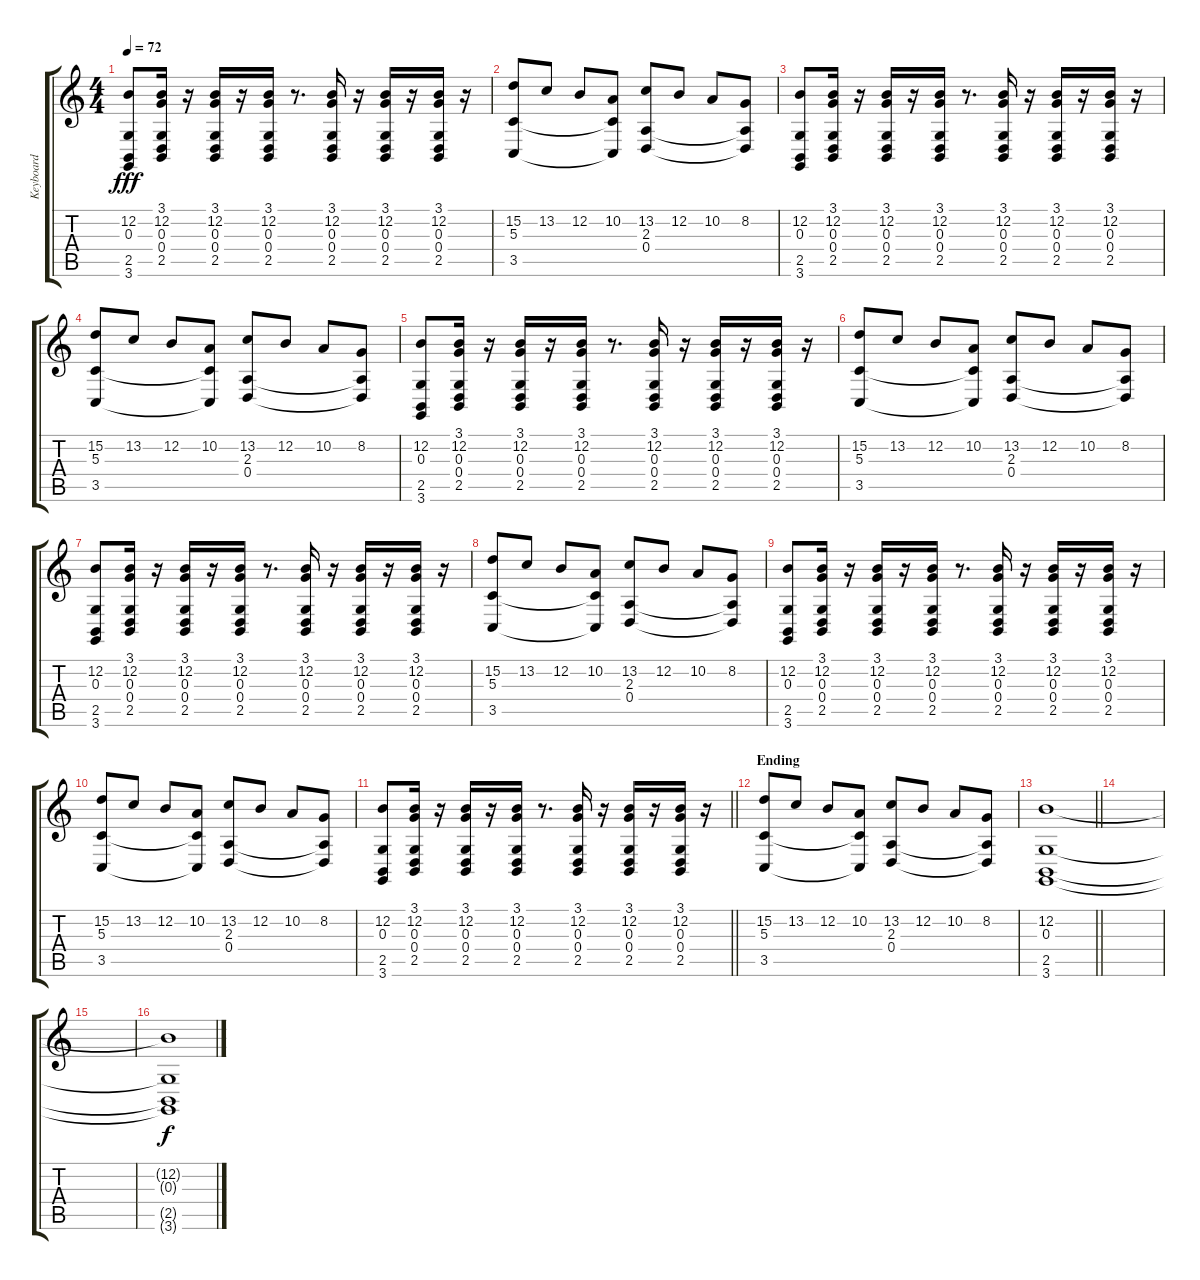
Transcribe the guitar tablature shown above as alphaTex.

\track ("Keyboard" "Keyboard") {instrument drawbarorgan}
\staff {score tabs}
\tuning (E4 B3 G3 D3 A2 E2) {hide}
\ts (4 4)
\tempo 72
\clef g2
\ks c
(12.2 0.3 2.5 3.6).8{dy fff} (3.1 12.2 0.3 0.4 2.5).16 r.16 (3.1 12.2 0.3 0.4 2.5).16 r.16 (3.1 12.2 0.3 0.4 2.5).16 r.8{d} (3.1 12.2 0.3 0.4 2.5).16 r.16 (3.1 12.2 0.3 0.4 2.5).16 r.16 (3.1 12.2 0.3 0.4 2.5).16 r.16 |
(15.2 5.3 3.5).8 13.2.8 12.2.8 (10.2 5.3{t} 3.5{t}).8 (13.2 2.3 0.4).8 12.2.8 10.2.8 (8.2 2.3{t} 0.4{t}).8 |
(12.2 0.3 2.5 3.6).8 (3.1 12.2 0.3 0.4 2.5).16 r.16 (3.1 12.2 0.3 0.4 2.5).16 r.16 (3.1 12.2 0.3 0.4 2.5).16 r.8{d} (3.1 12.2 0.3 0.4 2.5).16 r.16 (3.1 12.2 0.3 0.4 2.5).16 r.16 (3.1 12.2 0.3 0.4 2.5).16 r.16 |
(15.2 5.3 3.5).8 13.2.8 12.2.8 (10.2 5.3{t} 3.5{t}).8 (13.2 2.3 0.4).8 12.2.8 10.2.8 (8.2 2.3{t} 0.4{t}).8 |
(12.2 0.3 2.5 3.6).8 (3.1 12.2 0.3 0.4 2.5).16 r.16 (3.1 12.2 0.3 0.4 2.5).16 r.16 (3.1 12.2 0.3 0.4 2.5).16 r.8{d} (3.1 12.2 0.3 0.4 2.5).16 r.16 (3.1 12.2 0.3 0.4 2.5).16 r.16 (3.1 12.2 0.3 0.4 2.5).16 r.16 |
(15.2 5.3 3.5).8 13.2.8 12.2.8 (10.2 5.3{t} 3.5{t}).8 (13.2 2.3 0.4).8 12.2.8 10.2.8 (8.2 2.3{t} 0.4{t}).8 |
(12.2 0.3 2.5 3.6).8 (3.1 12.2 0.3 0.4 2.5).16 r.16 (3.1 12.2 0.3 0.4 2.5).16 r.16 (3.1 12.2 0.3 0.4 2.5).16 r.8{d} (3.1 12.2 0.3 0.4 2.5).16 r.16 (3.1 12.2 0.3 0.4 2.5).16 r.16 (3.1 12.2 0.3 0.4 2.5).16 r.16 |
(15.2 5.3 3.5).8 13.2.8 12.2.8 (10.2 5.3{t} 3.5{t}).8 (13.2 2.3 0.4).8 12.2.8 10.2.8 (8.2 2.3{t} 0.4{t}).8 |
(12.2 0.3 2.5 3.6).8 (3.1 12.2 0.3 0.4 2.5).16 r.16 (3.1 12.2 0.3 0.4 2.5).16 r.16 (3.1 12.2 0.3 0.4 2.5).16 r.8{d} (3.1 12.2 0.3 0.4 2.5).16 r.16 (3.1 12.2 0.3 0.4 2.5).16 r.16 (3.1 12.2 0.3 0.4 2.5).16 r.16 |
(15.2 5.3 3.5).8 13.2.8 12.2.8 (10.2 5.3{t} 3.5{t}).8 (13.2 2.3 0.4).8 12.2.8 10.2.8 (8.2 2.3{t} 0.4{t}).8 |
\barLineRight lightlight
(12.2 0.3 2.5 3.6).8 (3.1 12.2 0.3 0.4 2.5).16 r.16 (3.1 12.2 0.3 0.4 2.5).16 r.16 (3.1 12.2 0.3 0.4 2.5).16 r.8{d} (3.1 12.2 0.3 0.4 2.5).16 r.16 (3.1 12.2 0.3 0.4 2.5).16 r.16 (3.1 12.2 0.3 0.4 2.5).16 r.16 |
\section ("" "Ending")
(15.2 5.3 3.5).8 13.2.8 12.2.8 (10.2 5.3{t} 3.5{t}).8 (13.2 2.3 0.4).8 12.2.8 10.2.8 (8.2 2.3{t} 0.4{t}).8 |
\barLineRight lightlight
(12.2 0.3 2.5 3.6).1 |
|
|
(12.2{t} 0.3{t} 2.5{t} 3.6{t}).1{dy f}
